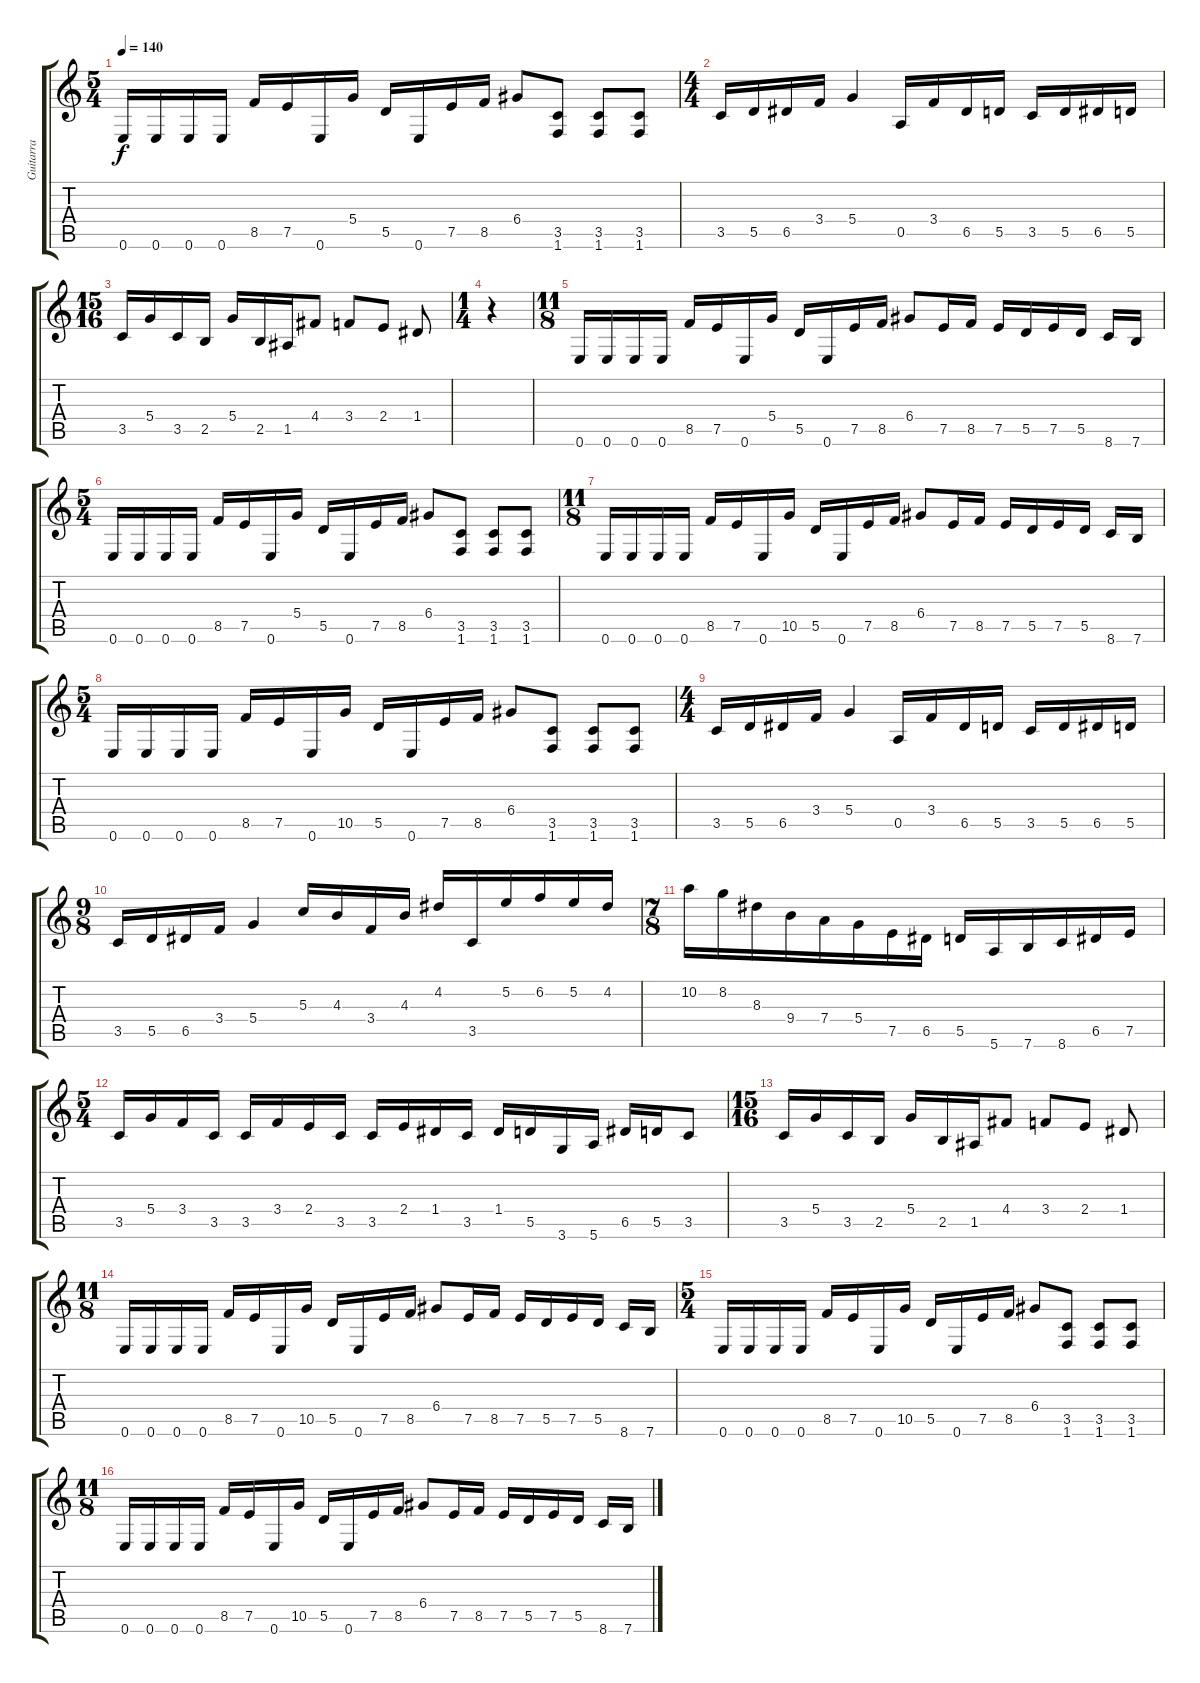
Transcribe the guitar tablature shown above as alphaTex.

\track ("Guitarra" "Guitarra") {instrument distortionguitar}
\staff {score tabs}
\tuning (E4 B3 G3 D3 A2 E2) {hide}
\ts (5 4)
\tempo 140
\clef g2
\ks c
0.6.16{dy f} 0.6.16 0.6.16 0.6.16 8.5.16 7.5.16 0.6.16 5.4.16 5.5.16 0.6.16 7.5.16 8.5.16 6.4.8 (3.5 1.6).8 (3.5 1.6).8 (3.5 1.6).8 |
\ts (4 4)
3.5.16 5.5.16 6.5.16 3.4.16 5.4.4 0.5.16 3.4.16 6.5.16 5.5.16 3.5.16 5.5.16 6.5.16 5.5.16 |
\ts (15 16)
3.5.16 5.4.16 3.5.16 2.5.16 5.4.16 2.5.16 1.5.16 4.4.8 3.4.8 2.4.8 1.4.8 |
\ts (1 4)
r.4 |
\ts (11 8)
0.6.16 0.6.16 0.6.16 0.6.16 8.5.16 7.5.16 0.6.16 5.4.16 5.5.16 0.6.16 7.5.16 8.5.16 6.4.8 7.5.16 8.5.16 7.5.16 5.5.16 7.5.16 5.5.16 8.6.16 7.6.16 |
\ts (5 4)
0.6.16 0.6.16 0.6.16 0.6.16 8.5.16 7.5.16 0.6.16 5.4.16 5.5.16 0.6.16 7.5.16 8.5.16 6.4.8 (3.5 1.6).8 (3.5 1.6).8 (3.5 1.6).8 |
\ts (11 8)
0.6.16 0.6.16 0.6.16 0.6.16 8.5.16 7.5.16 0.6.16 10.5.16 5.5.16 0.6.16 7.5.16 8.5.16 6.4.8 7.5.16 8.5.16 7.5.16 5.5.16 7.5.16 5.5.16 8.6.16 7.6.16 |
\ts (5 4)
0.6.16 0.6.16 0.6.16 0.6.16 8.5.16 7.5.16 0.6.16 10.5.16 5.5.16 0.6.16 7.5.16 8.5.16 6.4.8 (3.5 1.6).8 (3.5 1.6).8 (3.5 1.6).8 |
\ts (4 4)
3.5.16 5.5.16 6.5.16 3.4.16 5.4.4 0.5.16 3.4.16 6.5.16 5.5.16 3.5.16 5.5.16 6.5.16 5.5.16 |
\ts (9 8)
3.5.16 5.5.16 6.5.16 3.4.16 5.4.4 5.3.16 4.3.16 3.4.16 4.3.16 4.2.16 3.5.16 5.2.16 6.2.16 5.2.16 4.2.16 |
\ts (7 8)
10.2.16 8.2.16 8.3.16 9.4.16 7.4.16 5.4.16 7.5.16 6.5.16 5.5.16 5.6.16 7.6.16 8.6.16 6.5.16 7.5.16 |
\ts (5 4)
3.5.16 5.4.16 3.4.16 3.5.16 3.5.16 3.4.16 2.4.16 3.5.16 3.5.16 2.4.16 1.4.16 3.5.16 1.4.16 5.5.16 3.6.16 5.6.16 6.5.16 5.5.16 3.5.8 |
\ts (15 16)
3.5.16 5.4.16 3.5.16 2.5.16 5.4.16 2.5.16 1.5.16 4.4.8 3.4.8 2.4.8 1.4.8 |
\ts (11 8)
0.6.16 0.6.16 0.6.16 0.6.16 8.5.16 7.5.16 0.6.16 10.5.16 5.5.16 0.6.16 7.5.16 8.5.16 6.4.8 7.5.16 8.5.16 7.5.16 5.5.16 7.5.16 5.5.16 8.6.16 7.6.16 |
\ts (5 4)
0.6.16 0.6.16 0.6.16 0.6.16 8.5.16 7.5.16 0.6.16 10.5.16 5.5.16 0.6.16 7.5.16 8.5.16 6.4.8 (3.5 1.6).8 (3.5 1.6).8 (3.5 1.6).8 |
\ts (11 8)
0.6.16 0.6.16 0.6.16 0.6.16 8.5.16 7.5.16 0.6.16 10.5.16 5.5.16 0.6.16 7.5.16 8.5.16 6.4.8 7.5.16 8.5.16 7.5.16 5.5.16 7.5.16 5.5.16 8.6.16 7.6.16
